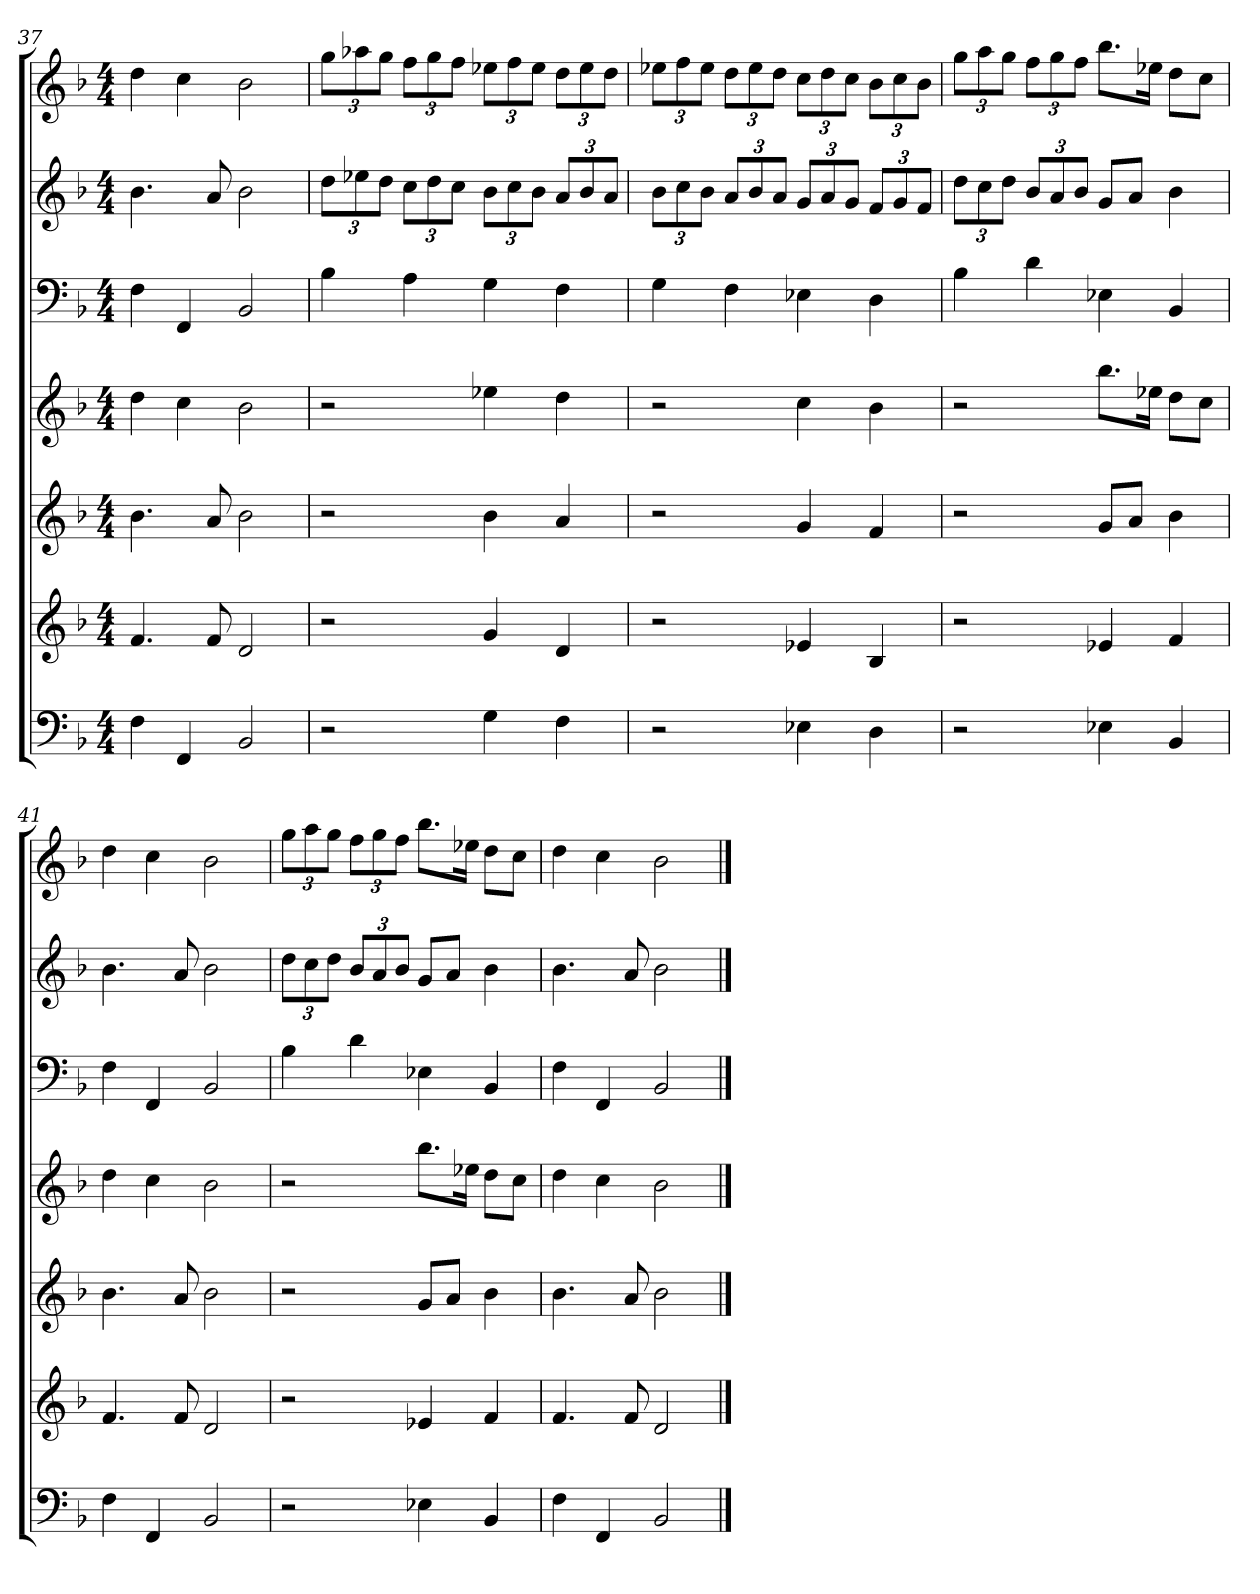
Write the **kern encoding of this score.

**kern	**kern	**kern	**kern	**kern	**kern	**kern
*part7	*part6	*part5	*part4	*part3	*part2	*part1
*staff7	*staff6	*staff5	*staff4	*staff3	*staff2	*staff1
*k[b-]	*k[b-]	*k[b-]	*k[b-]	*k[b-]	*k[b-]	*k[b-]
*F:	*F:	*F:	*F:	*F:	*F:	*F:
*M4/4	*M4/4	*M4/4	*M4/4	*M4/4	*M4/4	*M4/4
=37	=37	=37	=37	=37	=37	=37
4F	4.f	4.b-	4dd	4F	4.b-	4dd
4FF	.	.	4cc	4FF	.	4cc
.	8f	8a	.	.	8a	.
2BB-	2d	2b-	2b-	2BB-	2b-	2b-
=38	=38	=38	=38	=38	=38	=38
2r	2r	2r	2r	4B-	12ddL	12ggL
.	.	.	.	.	12ee-X	12aa-X
.	.	.	.	.	12ddJ	12ggJ
.	.	.	.	4A	12ccL	12ffL
.	.	.	.	.	12dd	12gg
.	.	.	.	.	12ccJ	12ffJ
4G	4g	4b-	4ee-X	4G	12b-L	12ee-XL
.	.	.	.	.	12cc	12ff
.	.	.	.	.	12b-J	12ee-J
4F	4d	4a	4dd	4F	12aL	12ddL
.	.	.	.	.	12b-	12ee-
.	.	.	.	.	12aJ	12ddJ
=39	=39	=39	=39	=39	=39	=39
2r	2r	2r	2r	4G	12b-L	12ee-XL
.	.	.	.	.	12cc	12ff
.	.	.	.	.	12b-J	12ee-J
.	.	.	.	4F	12aL	12ddL
.	.	.	.	.	12b-	12ee-
.	.	.	.	.	12aJ	12ddJ
4E-X	4e-X	4g	4cc	4E-X	12gL	12ccL
.	.	.	.	.	12a	12dd
.	.	.	.	.	12gJ	12ccJ
4D	4B-	4f	4b-	4D	12fL	12b-L
.	.	.	.	.	12g	12cc
.	.	.	.	.	12fJ	12b-J
=40	=40	=40	=40	=40	=40	=40
2r	2r	2r	2r	4B-	12ddL	12ggL
.	.	.	.	.	12cc	12aa
.	.	.	.	.	12ddJ	12ggJ
.	.	.	.	4d	12b-L	12ffL
.	.	.	.	.	12a	12gg
.	.	.	.	.	12b-J	12ffJ
4E-X	4e-X	8gL	8.bb-L	4E-X	8gL	8.bb-L
.	.	8aJ	.	.	8aJ	.
.	.	.	16ee-XJk	.	.	16ee-XJk
4BB-	4f	4b-	8ddL	4BB-	4b-	8ddL
.	.	.	8ccJ	.	.	8ccJ
=41	=41	=41	=41	=41	=41	=41
4F	4.f	4.b-	4dd	4F	4.b-	4dd
4FF	.	.	4cc	4FF	.	4cc
.	8f	8a	.	.	8a	.
2BB-	2d	2b-	2b-	2BB-	2b-	2b-
=42	=42	=42	=42	=42	=42	=42
2r	2r	2r	2r	4B-	12ddL	12ggL
.	.	.	.	.	12cc	12aa
.	.	.	.	.	12ddJ	12ggJ
.	.	.	.	4d	12b-L	12ffL
.	.	.	.	.	12a	12gg
.	.	.	.	.	12b-J	12ffJ
4E-X	4e-X	8gL	8.bb-L	4E-X	8gL	8.bb-L
.	.	8aJ	.	.	8aJ	.
.	.	.	16ee-XJk	.	.	16ee-XJk
4BB-	4f	4b-	8ddL	4BB-	4b-	8ddL
.	.	.	8ccJ	.	.	8ccJ
=43	=43	=43	=43	=43	=43	=43
4F	4.f	4.b-	4dd	4F	4.b-	4dd
4FF	.	.	4cc	4FF	.	4cc
.	8f	8a	.	.	8a	.
2BB-	2d	2b-	2b-	2BB-	2b-	2b-
==	==	==	==	==	==	==
*-	*-	*-	*-	*-	*-	*-
